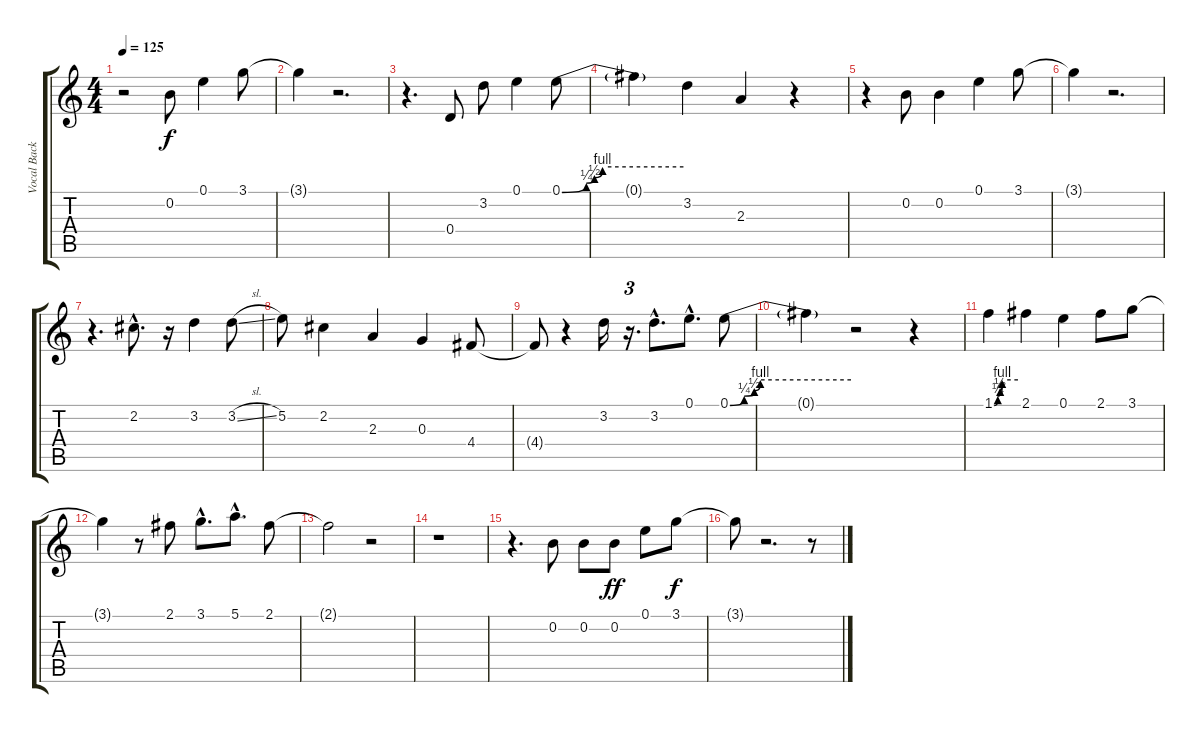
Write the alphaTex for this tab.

\track ("Vocal Backup" "Vocal Back") {instrument distortionguitar}
\staff {score tabs}
\tuning (E4 B3 G3 D3 A2 E2) {hide}
\ts (4 4)
\tempo 125
\clef g2
\ks c
r.2{dy f} 0.2.8 0.1.4 3.1.8 |
3.1{t}.4 r.2{d} |
r.4{d} 0.4.8 3.2.8 0.1.4 0.1{be (custom 0 0 12 1 16 2 20 4 60 4)}.8 |
0.1{t}.4 3.2.4 2.3.4 r.4 |
r.4 0.2.8 0.2.4 0.1.4 3.1.8 |
3.1{t}.4 r.2{d} |
r.4{d} 2.2{hac}.8{d} r.16 3.2.4 3.2{sl}.8 |
5.2.8 2.2.4 2.3.4 0.3.4 4.4.8 |
4.4{t}.8 r.4 3.2.16 r.16{d tu (3 2)} 3.2{hac}.8{d} 0.1{hac}.8{d} 0.1{be (custom 0 0 7 1 12 2 15 4 60 4)}.8 |
0.1{t}.4 r.2 r.4 |
1.1{be (custom 0 0 9 1 15 2 20 4 60 4)}.4 2.1.4 0.1.4 2.1.8 3.1.8 |
3.1{t}.4 r.8 2.1.8 3.1{hac}.8{d} 5.1{hac}.8{d} 2.1.8 |
2.1{t}.2 r.2 |
r.1 |
r.4{d} 0.2.8 0.2.8 0.2.8{dy ff} 0.1.8 3.1.8{dy f} |
3.1{t}.8 r.2{d} r.8
